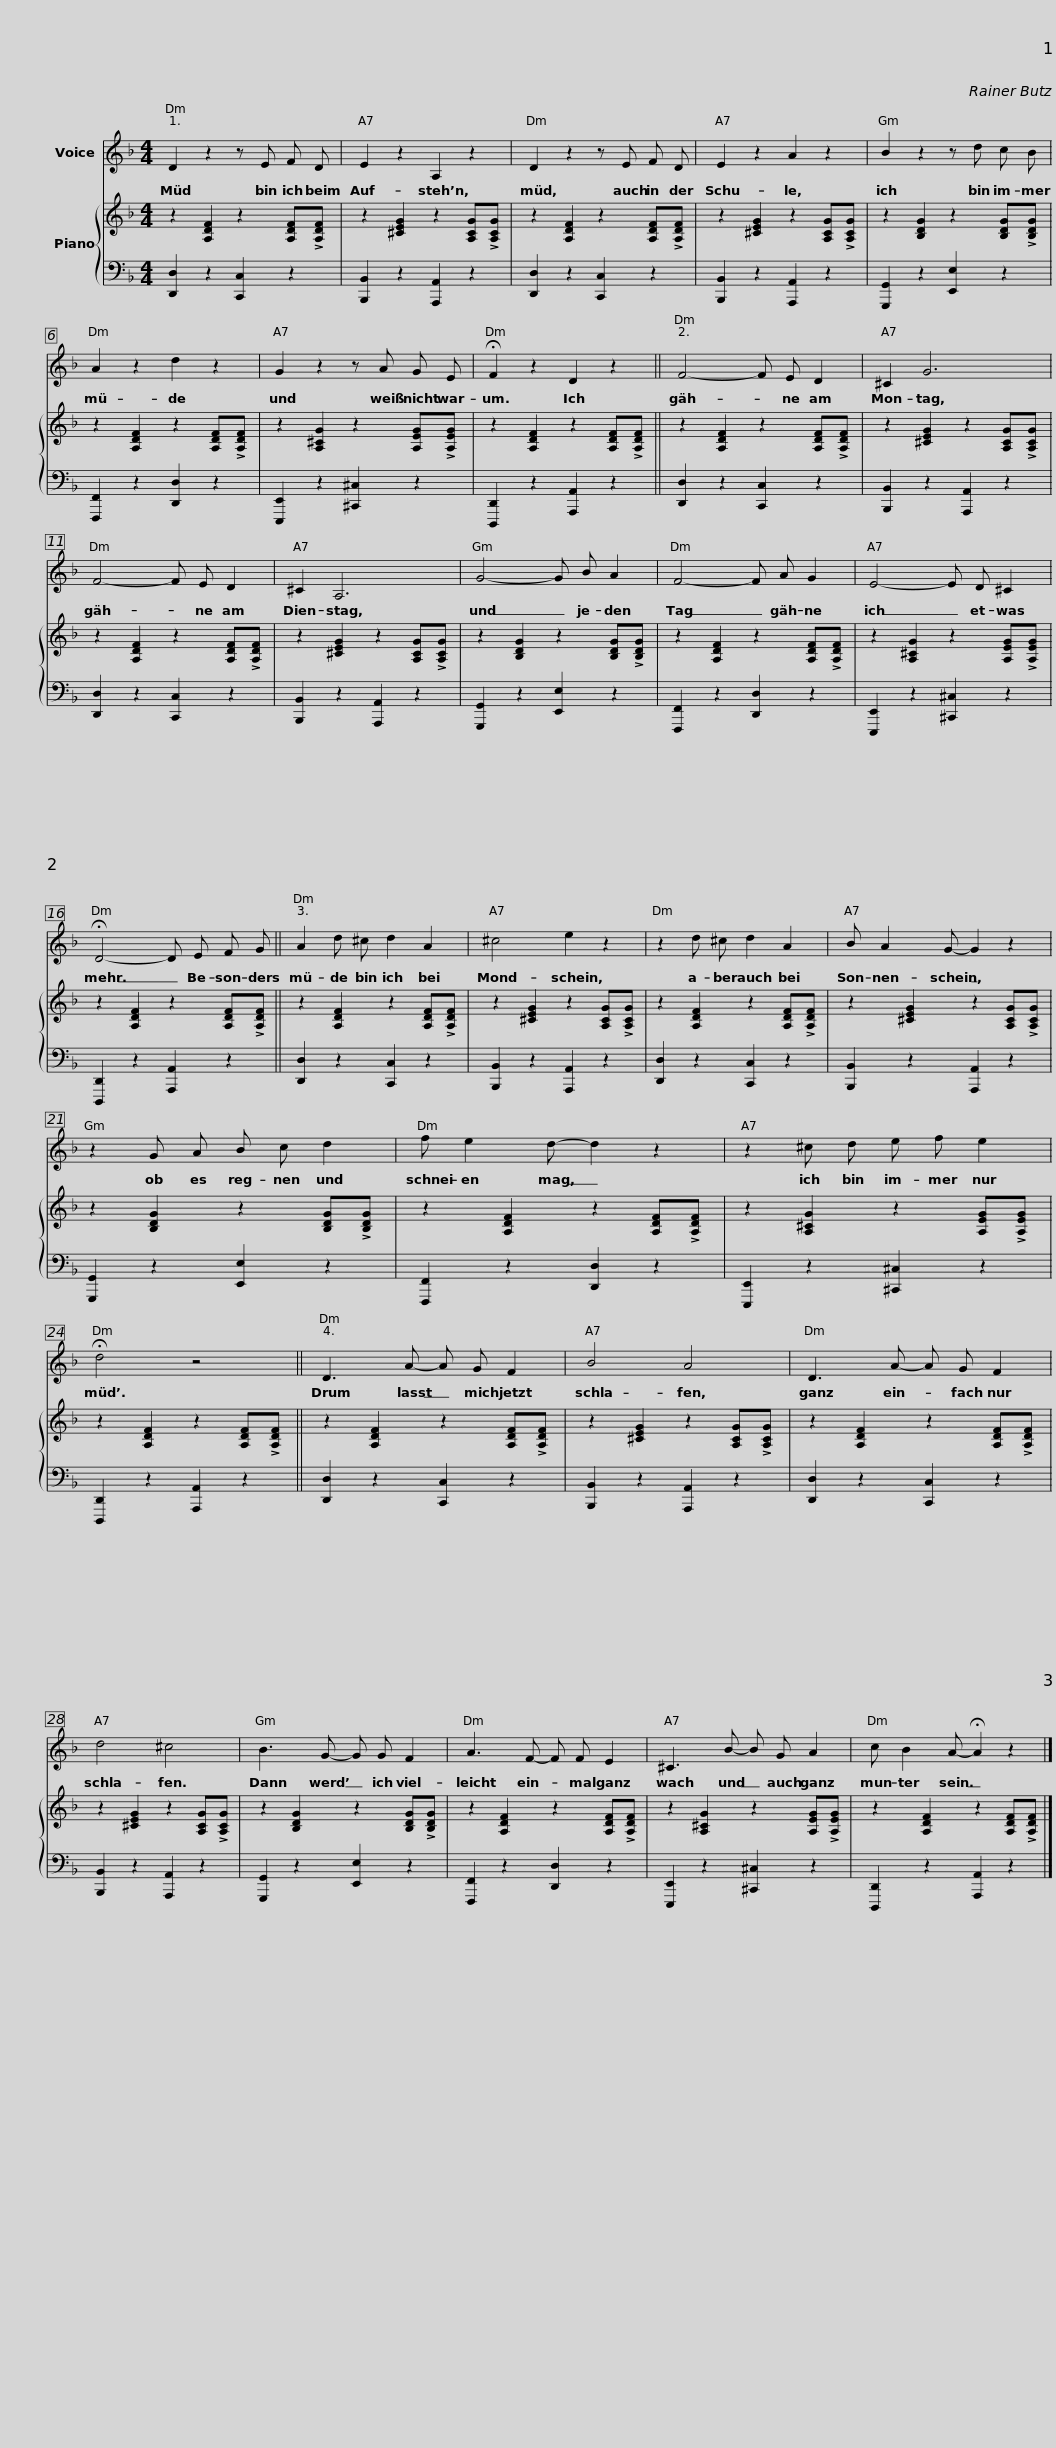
X:1
%%score 1 { 2 | 3 }
L:1/8
M:4/4
I:linebreak $
K:F
V:1 treble
V:2 treble
V:3 bass
V:1
 D2 z2 z E F D | E2 z2 A,2 z2 | D2 z2 z E F D | E2 z2 A2 z2 | B2 z2 z d c B |$ %5
 A2 z2 d2 z2 | G2 z2 z A G E | !fermata!F2 z2 D2 z2 || F4- F E D2 | ^C2 G6 |$ %10
 F4- F E D2 | ^C2 A,6 | G4- G B A2 | F4- F A G2 | E4- E D ^C2 |$ %15
 !fermata!D4- D E F G || A2 d ^c d2 A2 | ^c4 e2 z2 | z2 d ^c d2 A2 | B A2 G- G2 z2 |$ %20
 z2 G A B c d2 | f e2 d- d2 z2 | z2 ^c d e f e2 | !fermata!d4 z4 ||$ D3 A- A G F2 | %25
 B4 A4 | D3 A- A G F2 | d4 ^c4 | B3 G- G G F2 |$ A3 F- F F E2 | %30
 ^C3 B- B G A2 | c B2 A- !fermata!A2 z2 |] %32
V:2
 z2 [A,DF]2 z2 [A,DF]!>![A,DF] | z2 [^CEG]2 z2 [A,CG]!>![A,CG] | z2 [A,DF]2 z2 [A,DF]!>![A,DF] | z2 [^CEG]2 z2 [A,CG]!>![A,CG] | z2 [B,DG]2 z2 [B,DG]!>![B,DG] |$ %5
 z2 [A,DF]2 z2 [A,DF]!>![A,DF] | z2 [A,^CG]2 z2 [A,EG]!>![A,EG] | z2 [A,DF]2 z2 [A,DF]!>![A,DF] || z2 [A,DF]2 z2 [A,DF]!>![A,DF] | z2 [^CEG]2 z2 [A,CG]!>![A,CG] |$ %10
 z2 [A,DF]2 z2 [A,DF]!>![A,DF] | z2 [^CEG]2 z2 [A,CG]!>![A,CG] | z2 [B,DG]2 z2 [B,DG]!>![B,DG] | z2 [A,DF]2 z2 [A,DF]!>![A,DF] | z2 [A,^CG]2 z2 [A,EG]!>![A,EG] |$ %15
 z2 [A,DF]2 z2 [A,DF]!>![A,DF] || z2 [A,DF]2 z2 [A,DF]!>![A,DF] | z2 [^CEG]2 z2 [A,CG]!>![A,CG] | z2 [A,DF]2 z2 [A,DF]!>![A,DF] | z2 [^CEG]2 z2 [A,CG]!>![A,CG] |$ %20
 z2 [B,DG]2 z2 [B,DG]!>![B,DG] | z2 [A,DF]2 z2 [A,DF]!>![A,DF] | z2 [A,^CG]2 z2 [A,EG]!>![A,EG] | z2 [A,DF]2 z2 [A,DF]!>![A,DF] ||$ z2 [A,DF]2 z2 [A,DF]!>![A,DF] | %25
 z2 [^CEG]2 z2 [A,CG]!>![A,CG] | z2 [A,DF]2 z2 [A,DF]!>![A,DF] | z2 [^CEG]2 z2 [A,CG]!>![A,CG] | z2 [B,DG]2 z2 [B,DG]!>![B,DG] |$ z2 [A,DF]2 z2 [A,DF]!>![A,DF] | %30
 z2 [A,^CG]2 z2 [A,EG]!>![A,EG] | z2 [A,DF]2 z2 [A,DF]!>![A,DF] |] %32
V:3
 [D,,D,]2 z2 [C,,C,]2 z2 | [B,,,B,,]2 z2 [A,,,A,,]2 z2 | [D,,D,]2 z2 [C,,C,]2 z2 | [B,,,B,,]2 z2 [A,,,A,,]2 z2 | [G,,,G,,]2 z2 [E,,E,]2 z2 |$ %5
 [F,,,F,,]2 z2 [D,,D,]2 z2 | [E,,,E,,]2 z2 [^C,,^C,]2 z2 | [D,,,D,,]2 z2 [A,,,A,,]2 z2 || [D,,D,]2 z2 [C,,C,]2 z2 | [B,,,B,,]2 z2 [A,,,A,,]2 z2 |$ %10
 [D,,D,]2 z2 [C,,C,]2 z2 | [B,,,B,,]2 z2 [A,,,A,,]2 z2 | [G,,,G,,]2 z2 [E,,E,]2 z2 | [F,,,F,,]2 z2 [D,,D,]2 z2 | [E,,,E,,]2 z2 [^C,,^C,]2 z2 |$ %15
 [D,,,D,,]2 z2 [A,,,A,,]2 z2 || [D,,D,]2 z2 [C,,C,]2 z2 | [B,,,B,,]2 z2 [A,,,A,,]2 z2 | [D,,D,]2 z2 [C,,C,]2 z2 | [B,,,B,,]2 z2 [A,,,A,,]2 z2 |$ %20
 [G,,,G,,]2 z2 [E,,E,]2 z2 | [F,,,F,,]2 z2 [D,,D,]2 z2 | [E,,,E,,]2 z2 [^C,,^C,]2 z2 | [D,,,D,,]2 z2 [A,,,A,,]2 z2 ||$ [D,,D,]2 z2 [C,,C,]2 z2 | %25
 [B,,,B,,]2 z2 [A,,,A,,]2 z2 | [D,,D,]2 z2 [C,,C,]2 z2 | [B,,,B,,]2 z2 [A,,,A,,]2 z2 | [G,,,G,,]2 z2 [E,,E,]2 z2 |$ [F,,,F,,]2 z2 [D,,D,]2 z2 | %30
 [E,,,E,,]2 z2 [^C,,^C,]2 z2 | [D,,,D,,]2 z2 [A,,,A,,]2 z2 |] %32
